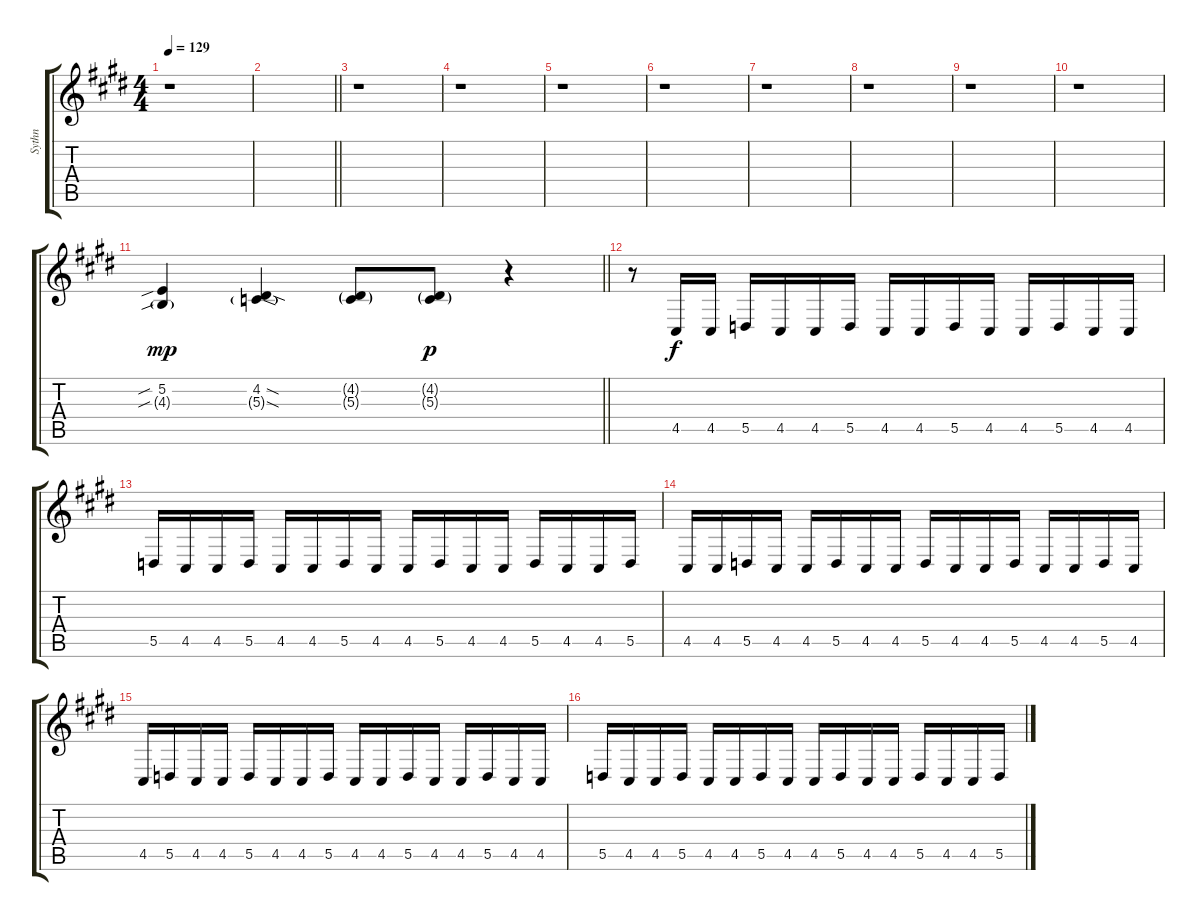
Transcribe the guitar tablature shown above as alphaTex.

\track ("Sythn" "Sythn") {instrument synthdrum}
\staff {score tabs}
\tuning (E4 B3 G3 D3 A2 E2) {hide}
\ts (4 4)
\tempo 129
\clef g2
\ks e
r.1{dy f} |
\barLineRight lightlight
|
r.1 |
r.1 |
r.1 |
r.1 |
r.1 |
r.1 |
r.1 |
r.1 |
\barLineRight lightlight
(5.2{sib} 4.3{sib g}).4{dy mp} (4.2{sod} 5.3{sod g}).4 (4.2{g} 5.3{g}).8 (4.2{g} 5.3{g}).8{dy p} r.4 |
r.8 4.5.16{dy f} 4.5.16 5.5.16 4.5.16 4.5.16 5.5.16 4.5.16 4.5.16 5.5.16 4.5.16 4.5.16 5.5.16 4.5.16 4.5.16 |
5.5.16 4.5.16 4.5.16 5.5.16 4.5.16 4.5.16 5.5.16 4.5.16 4.5.16 5.5.16 4.5.16 4.5.16 5.5.16 4.5.16 4.5.16 5.5.16 |
4.5.16 4.5.16 5.5.16 4.5.16 4.5.16 5.5.16 4.5.16 4.5.16 5.5.16 4.5.16 4.5.16 5.5.16 4.5.16 4.5.16 5.5.16 4.5.16 |
4.5.16 5.5.16 4.5.16 4.5.16 5.5.16 4.5.16 4.5.16 5.5.16 4.5.16 4.5.16 5.5.16 4.5.16 4.5.16 5.5.16 4.5.16 4.5.16 |
5.5.16 4.5.16 4.5.16 5.5.16 4.5.16 4.5.16 5.5.16 4.5.16 4.5.16 5.5.16 4.5.16 4.5.16 5.5.16 4.5.16 4.5.16 5.5.16
